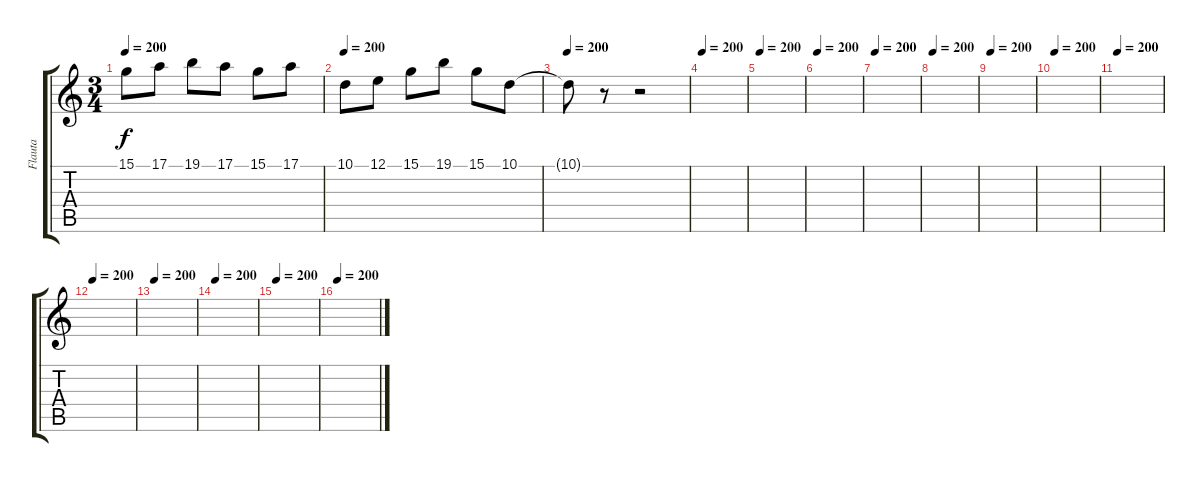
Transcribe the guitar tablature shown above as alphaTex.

\track ("Flauta" "Flauta") {instrument flute}
\staff {score tabs}
\tuning (E4 B3 G3 D3 A2 E2) {hide}
\ts (3 4)
\tempo 200
\clef g2
\ks c
15.1.8{dy f} 17.1.8 19.1.8 17.1.8 15.1.8 17.1.8 |
\tempo 200
10.1.8 12.1.8 15.1.8 19.1.8 15.1.8 10.1.8 |
\tempo 200
10.1{t}.8 r.8 r.2 |
\tempo 200
|
\tempo 200
|
\tempo 200
|
\tempo 200
|
\tempo 200
|
\tempo 200
|
\tempo 200
|
\tempo 200
|
\tempo 200
|
\tempo 200
|
\tempo 200
|
\tempo 200
|
\tempo 200
